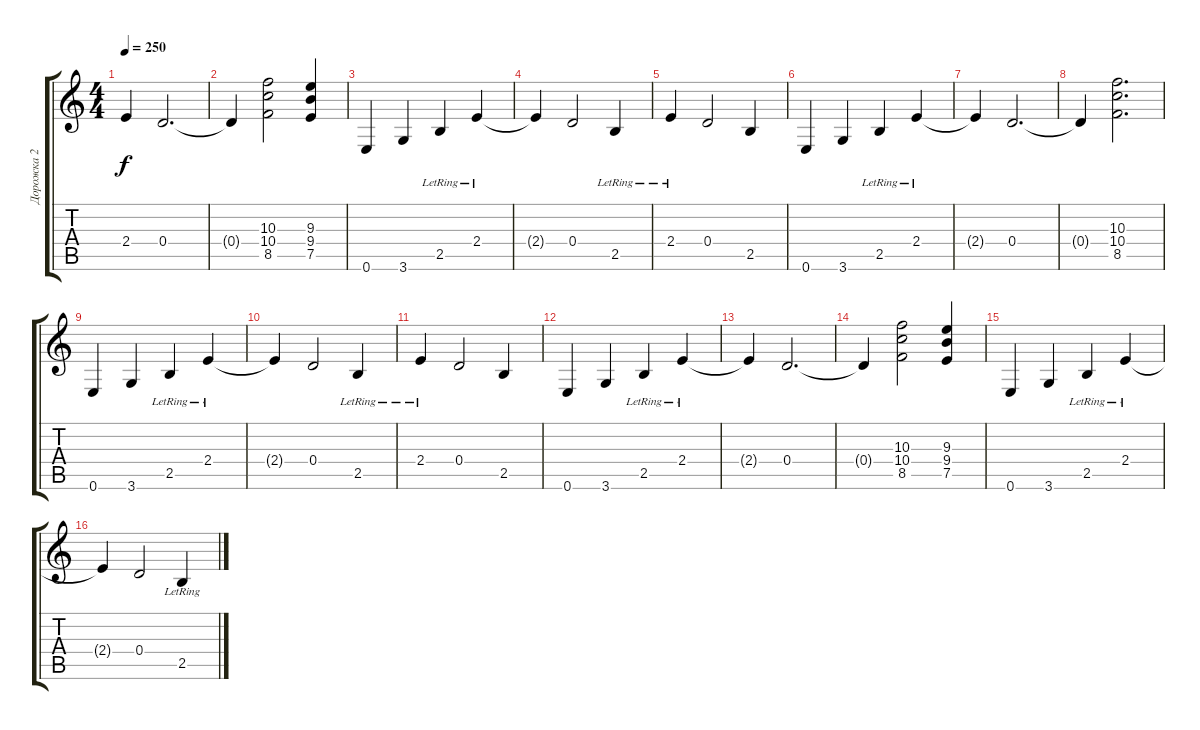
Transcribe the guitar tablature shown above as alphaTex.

\track ("Дорожка 2" "Дорожка 2") {instrument overdrivenguitar}
\staff {score tabs}
\tuning (E4 B3 G3 D3 A2 E2) {hide}
\ts (4 4)
\tempo 250
\clef g2
\ks c
2.4{t}.4{dy f} 0.4.2{d} |
0.4{t}.4 (10.3 10.4 8.5).2 (9.3 9.4 7.5).4 |
0.6.4 3.6.4 2.5{lr}.4 2.4{lr}.4 |
2.4{t}.4 0.4.2 2.5{lr}.4 |
2.4{lr}.4 0.4.2 2.5.4 |
0.6.4 3.6.4 2.5{lr}.4 2.4{lr}.4 |
2.4{t}.4 0.4.2{d} |
0.4{t}.4 (10.3 10.4 8.5).2{d} |
0.6.4 3.6.4 2.5{lr}.4 2.4{lr}.4 |
2.4{t}.4 0.4.2 2.5{lr}.4 |
2.4{lr}.4 0.4.2 2.5.4 |
0.6.4 3.6.4 2.5{lr}.4 2.4{lr}.4 |
2.4{t}.4 0.4.2{d} |
0.4{t}.4 (10.3 10.4 8.5).2 (9.3 9.4 7.5).4 |
0.6.4 3.6.4 2.5{lr}.4 2.4{lr}.4 |
2.4{t}.4 0.4.2 2.5{lr}.4
